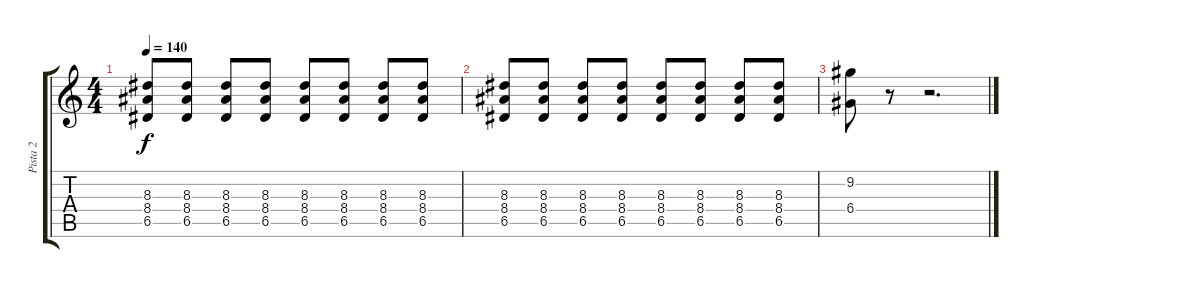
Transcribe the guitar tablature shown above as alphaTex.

\track ("Pista 2" "Pista 2") {instrument distortionguitar}
\staff {score tabs}
\tuning (E4 B3 G3 D3 A2 E2) {hide}
\ts (4 4)
\tempo 140
\clef g2
\ks c
(8.3 8.4 6.5).8{dy f} (8.3 8.4 6.5).8 (8.3 8.4 6.5).8 (8.3 8.4 6.5).8 (8.3 8.4 6.5).8 (8.3 8.4 6.5).8 (8.3 8.4 6.5).8 (8.3 8.4 6.5).8 |
(8.3 8.4 6.5).8 (8.3 8.4 6.5).8 (8.3 8.4 6.5).8 (8.3 8.4 6.5).8 (8.3 8.4 6.5).8 (8.3 8.4 6.5).8 (8.3 8.4 6.5).8 (8.3 8.4 6.5).8 |
(9.2 6.4).8 r.8 r.2{d}
